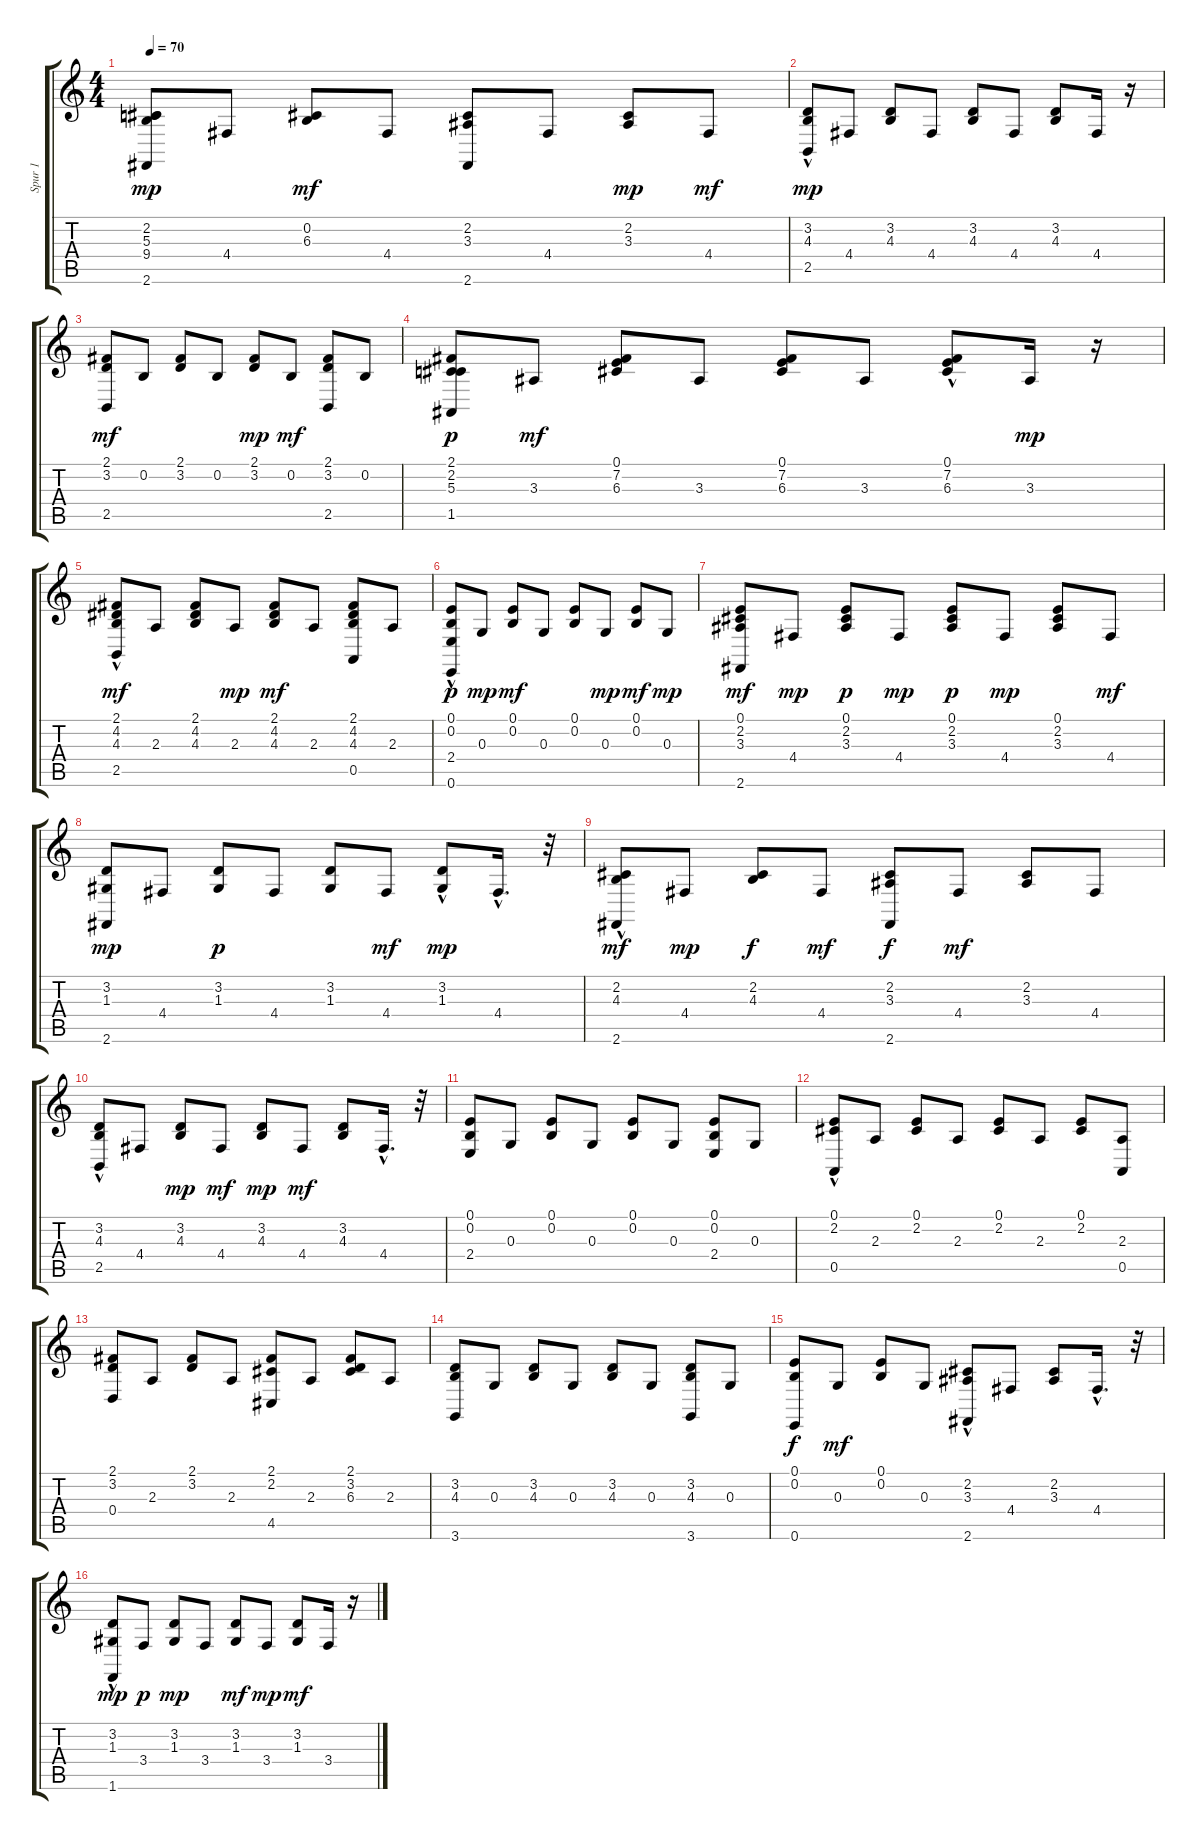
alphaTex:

\track ("Spur 1" "Spur 1") {instrument acousticgrandpiano}
\staff {score tabs}
\tuning (E4 B3 G3 D3 A2 E2) {hide}
\ts (4 4)
\tempo 70
\clef g2
\ks c
(2.2 5.3 9.4 2.6).8{dy mp} 4.4.8 (0.2 6.3).8{dy mf} 4.4.8 (2.2 3.3 2.6).8 4.4.8 (2.2 3.3).8{dy mp} 4.4.8{dy mf} |
(3.2 4.3 2.5{hac}).8{dy mp} 4.4.8 (3.2 4.3).8 4.4.8 (3.2 4.3).8 4.4.8 (3.2 4.3).8 4.4.16 r.16 |
(2.1 3.2 2.5).8{dy mf} 0.2.8 (2.1 3.2).8 0.2.8 (2.1 3.2).8{dy mp} 0.2.8{dy mf} (2.1 3.2 2.5).8 0.2.8 |
(2.1 2.2 5.3 1.5).8{dy p} 3.3.8{dy mf} (0.1 7.2 6.3).8 3.3.8 (0.1 7.2 6.3).8 3.3.8 (0.1 7.2{hac} 6.3).8 3.3.16{dy mp} r.16 |
(2.1 4.2 4.3 2.5{hac}).8{dy mf} 2.3.8 (2.1 4.2 4.3).8 2.3.8{dy mp} (2.1 4.2 4.3).8{dy mf} 2.3.8 (2.1 4.2 4.3 0.5).8 2.3.8 |
(0.1 0.2 2.4{hac} 0.6{hac}).8{dy p} 0.3.8{dy mp} (0.1 0.2).8{dy mf} 0.3.8 (0.1 0.2).8 0.3.8{dy mp} (0.1 0.2).8{dy mf} 0.3.8{dy mp} |
(0.1 2.2 3.3 2.6).8{dy mf} 4.4.8{dy mp} (0.1 2.2 3.3).8{dy p} 4.4.8{dy mp} (0.1 2.2 3.3).8{dy p} 4.4.8{dy mp} (0.1 2.2 3.3).8 4.4.8{dy mf} |
(3.2 1.3 2.6).8{dy mp} 4.4.8 (3.2 1.3).8{dy p} 4.4.8 (3.2 1.3).8 4.4.8{dy mf} (3.2 1.3{hac}).8{dy mp} 4.4{hac}.16{d} r.32 |
(2.2 4.3 2.6{hac}).8{dy mf} 4.4.8{dy mp} (2.2 4.3).8{dy f} 4.4.8{dy mf} (2.2 3.3 2.6).8{dy f} 4.4.8{dy mf} (2.2 3.3).8 4.4.8 |
(3.2 4.3 2.5{hac}).8 4.4.8 (3.2 4.3).8{dy mp} 4.4.8{dy mf} (3.2 4.3).8{dy mp} 4.4.8{dy mf} (3.2 4.3).8 4.4{hac}.16{d} r.32 |
(0.1 0.2 2.4).8 0.3.8 (0.1 0.2).8 0.3.8 (0.1 0.2).8 0.3.8 (0.1 0.2 2.4).8 0.3.8 |
(0.1 2.2 0.5{hac}).8 2.3.8 (0.1 2.2).8 2.3.8 (0.1 2.2).8 2.3.8 (0.1 2.2).8 (2.3 0.5).8 |
(2.1 3.2 0.4).8 2.3.8 (2.1 3.2).8 2.3.8 (2.1 2.2 4.5).8 2.3.8 (2.1 3.2 6.3).8 2.3.8 |
(3.2 4.3 3.6).8 0.3.8 (3.2 4.3).8 0.3.8 (3.2 4.3).8 0.3.8 (3.2 4.3 3.6).8 0.3.8 |
(0.1 0.2 0.6).8{dy f} 0.3.8{dy mf} (0.1 0.2).8 0.3.8 (2.2 3.3 2.6{hac}).8 4.4.8 (2.2 3.3).8 4.4{hac}.16{d} r.32 |
(3.2 1.3 1.6{hac}).8{dy mp} 3.4.8{dy p} (3.2 1.3).8{dy mp} 3.4.8 (3.2 1.3).8{dy mf} 3.4.8{dy mp} (3.2 1.3).8{dy mf} 3.4.16 r.16
